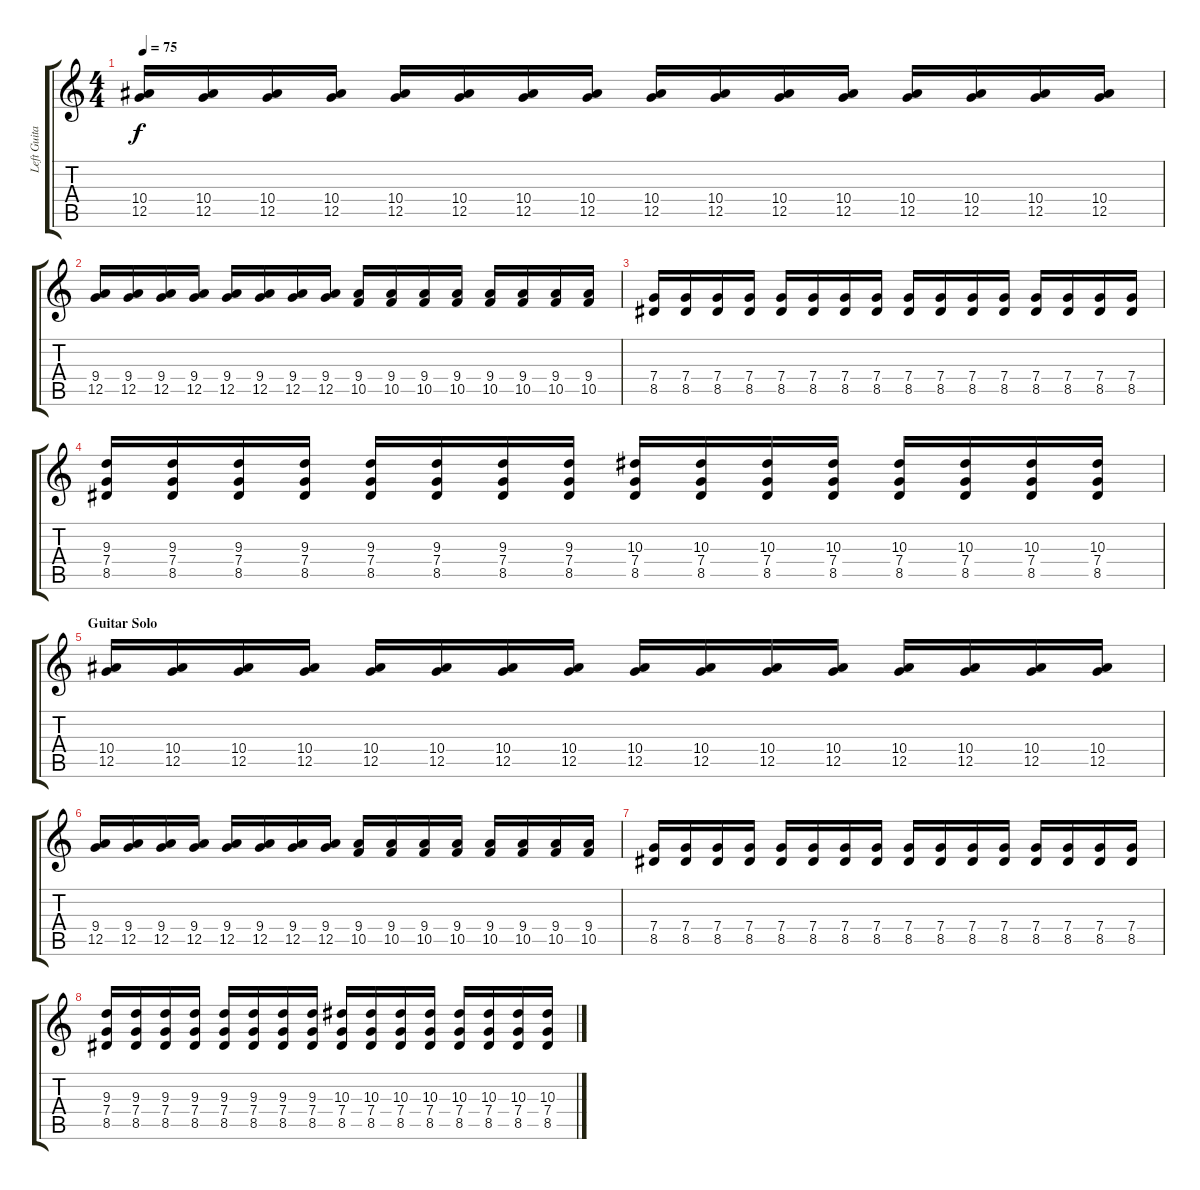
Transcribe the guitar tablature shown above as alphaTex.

\track ("Left Guitar" "Left Guita") {instrument distortionguitar}
\staff {score tabs}
\tuning (D4 A3 F3 C3 G2 D2) {hide}
\ts (4 4)
\tempo 75
\clef g2
\ks c
(10.4 12.5).16{dy f} (10.4 12.5).16 (10.4 12.5).16 (10.4 12.5).16 (10.4 12.5).16 (10.4 12.5).16 (10.4 12.5).16 (10.4 12.5).16 (10.4 12.5).16 (10.4 12.5).16 (10.4 12.5).16 (10.4 12.5).16 (10.4 12.5).16 (10.4 12.5).16 (10.4 12.5).16 (10.4 12.5).16 |
(9.4 12.5).16 (9.4 12.5).16 (9.4 12.5).16 (9.4 12.5).16 (9.4 12.5).16 (9.4 12.5).16 (9.4 12.5).16 (9.4 12.5).16 (9.4 10.5).16 (9.4 10.5).16 (9.4 10.5).16 (9.4 10.5).16 (9.4 10.5).16 (9.4 10.5).16 (9.4 10.5).16 (9.4 10.5).16 |
(7.4 8.5).16 (7.4 8.5).16 (7.4 8.5).16 (7.4 8.5).16 (7.4 8.5).16 (7.4 8.5).16 (7.4 8.5).16 (7.4 8.5).16 (7.4 8.5).16 (7.4 8.5).16 (7.4 8.5).16 (7.4 8.5).16 (7.4 8.5).16 (7.4 8.5).16 (7.4 8.5).16 (7.4 8.5).16 |
(9.3 7.4 8.5).16 (9.3 7.4 8.5).16 (9.3 7.4 8.5).16 (9.3 7.4 8.5).16 (9.3 7.4 8.5).16 (9.3 7.4 8.5).16 (9.3 7.4 8.5).16 (9.3 7.4 8.5).16 (10.3 7.4 8.5).16 (10.3 7.4 8.5).16 (10.3 7.4 8.5).16 (10.3 7.4 8.5).16 (10.3 7.4 8.5).16 (10.3 7.4 8.5).16 (10.3 7.4 8.5).16 (10.3 7.4 8.5).16 |
\section ("" "Guitar Solo")
(10.4 12.5).16 (10.4 12.5).16 (10.4 12.5).16 (10.4 12.5).16 (10.4 12.5).16 (10.4 12.5).16 (10.4 12.5).16 (10.4 12.5).16 (10.4 12.5).16 (10.4 12.5).16 (10.4 12.5).16 (10.4 12.5).16 (10.4 12.5).16 (10.4 12.5).16 (10.4 12.5).16 (10.4 12.5).16 |
(9.4 12.5).16 (9.4 12.5).16 (9.4 12.5).16 (9.4 12.5).16 (9.4 12.5).16 (9.4 12.5).16 (9.4 12.5).16 (9.4 12.5).16 (9.4 10.5).16 (9.4 10.5).16 (9.4 10.5).16 (9.4 10.5).16 (9.4 10.5).16 (9.4 10.5).16 (9.4 10.5).16 (9.4 10.5).16 |
(7.4 8.5).16 (7.4 8.5).16 (7.4 8.5).16 (7.4 8.5).16 (7.4 8.5).16 (7.4 8.5).16 (7.4 8.5).16 (7.4 8.5).16 (7.4 8.5).16 (7.4 8.5).16 (7.4 8.5).16 (7.4 8.5).16 (7.4 8.5).16 (7.4 8.5).16 (7.4 8.5).16 (7.4 8.5).16 |
(9.3 7.4 8.5).16 (9.3 7.4 8.5).16 (9.3 7.4 8.5).16 (9.3 7.4 8.5).16 (9.3 7.4 8.5).16 (9.3 7.4 8.5).16 (9.3 7.4 8.5).16 (9.3 7.4 8.5).16 (10.3 7.4 8.5).16 (10.3 7.4 8.5).16 (10.3 7.4 8.5).16 (10.3 7.4 8.5).16 (10.3 7.4 8.5).16 (10.3 7.4 8.5).16 (10.3 7.4 8.5).16 (10.3 7.4 8.5).16
